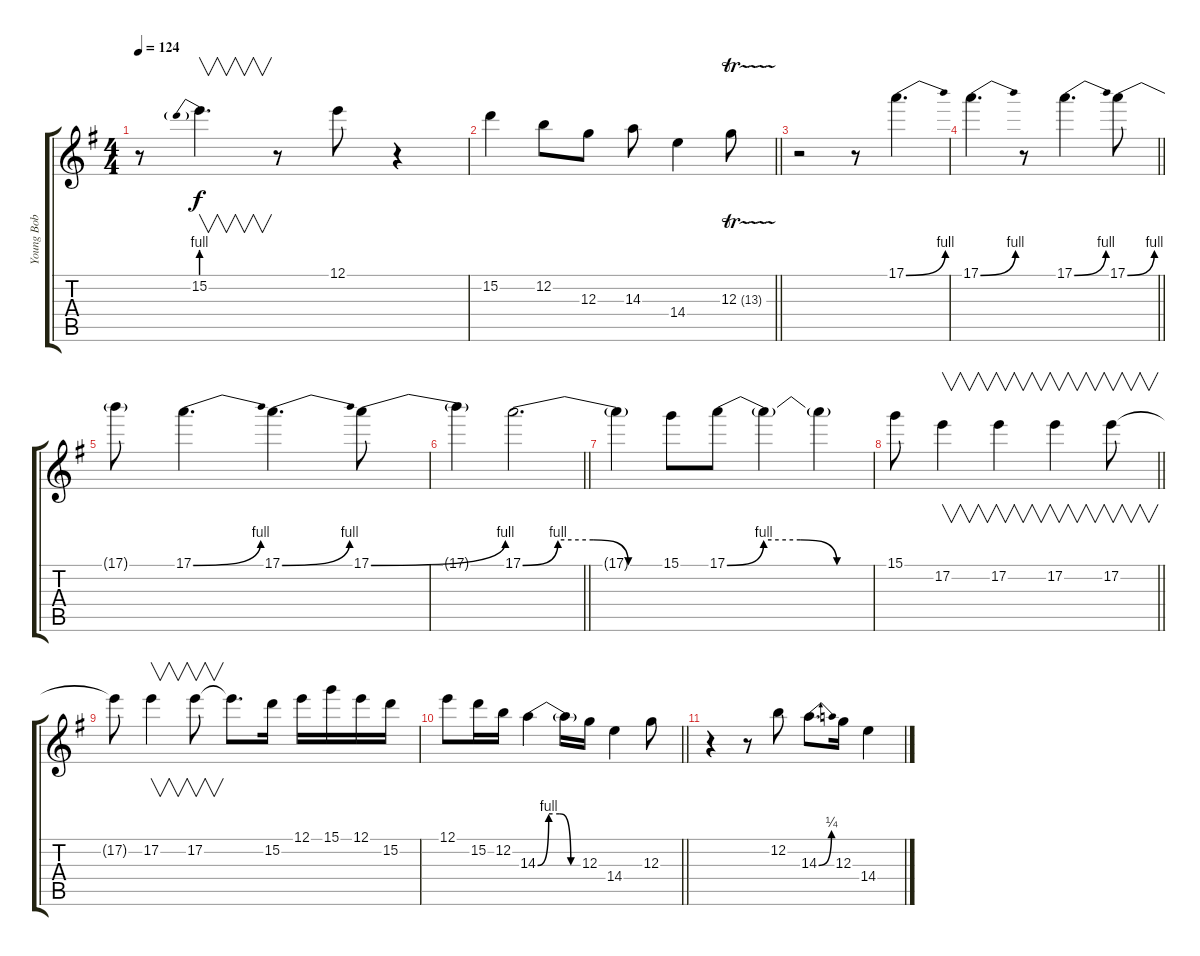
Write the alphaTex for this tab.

\track ("Young Bob" "Young Bob") {instrument overdrivenguitar}
\staff {score tabs}
\tuning (E4 B3 G3 D3 A2 E2) {hide}
\ts (4 4)
\tempo 124
\clef g2
\ks g
r.8{dy f} 15.2{be (prebend 0 4 60 4)}.4{v d} r.8 12.1.8 r.4 |
\barLineRight lightlight
15.2.4 12.2.8 12.3.8 14.3.8 14.4.4 12.3{tr (13 32)}.8 |
r.2 r.8 17.1{be (bend 0 0 60 4)}.4{d} |
\barLineRight lightlight
17.1{be (bend 0 0 60 4)}.4{d} r.8 17.1{be (bend 0 0 60 4)}.4{d} 17.1{be (bend 0 0 60 4)}.8 |
17.1{t}.8 17.1{be (bend 0 0 60 4)}.4{d} 17.1{be (bend 0 0 60 4)}.4{d} 17.1{be (bend 0 0 60 4)}.8 |
\barLineRight lightlight
17.1{t}.4 17.1{be (custom 0 0 15 4 30 4 45 0 60 0)}.2{d} |
17.1{t}.4 15.1.8 17.1{be (custom 0 0 15 4 30 4 45 0 60 0)}.8 17.1{t}.4 17.1{t}.4 |
\barLineRight lightlight
15.1.8 17.2.4{v} 17.2.4{v} 17.2.4{v} 17.2.8{v} |
17.2{t}.8 17.2.4{v} 17.2.8{v} 17.2{t}.8{d} 15.2.16 12.1.16 15.1.16 12.1.16 15.2.16 |
\barLineRight lightlight
12.1.8{volume 12} 15.2.16 12.2.16 14.3{be (custom 0 0 15 4 30 4 45 0 60 0)}.4{volume 7} 14.3{t}.16 12.3.16 14.4.4{volume 6} 12.3.8 |
r.4 r.8 12.2.8 14.3{be (bend 0 0 60 1)}.8{d} 12.3.16 14.4.4
